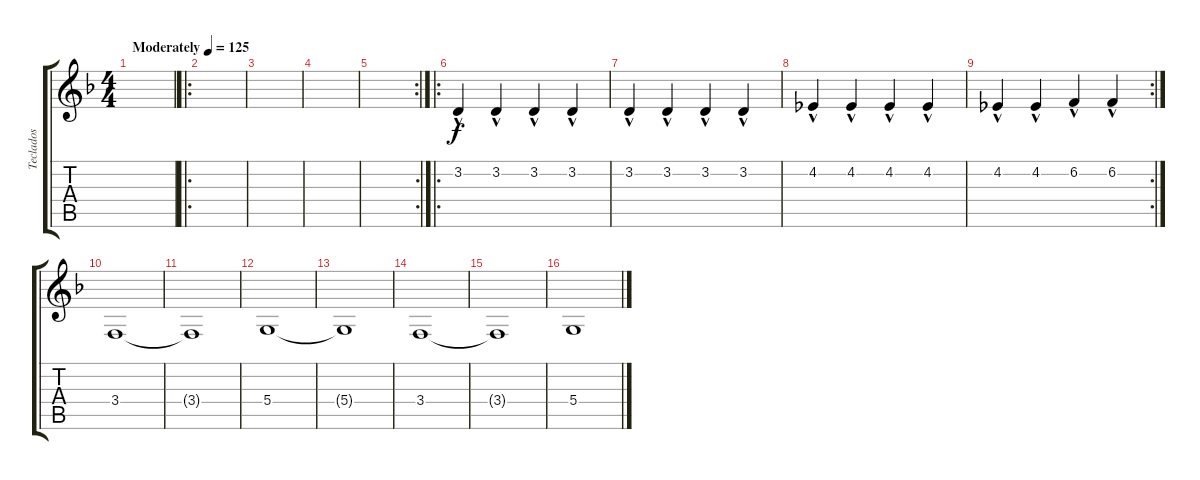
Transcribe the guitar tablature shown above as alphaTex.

\track ("Teclados" "Teclados") {instrument tremolostrings}
\staff {score tabs}
\tuning (E4 B3 G3 D3 A2 E2) {hide}
\ts (4 4)
\tempo (125 "Moderately")
\clef g2
\ks f
|
\ro
|
|
|
\rc 2
|
\ro
3.2{hac}.4 3.2{hac}.4 3.2{hac}.4 3.2{hac}.4 |
3.2{hac}.4 3.2{hac}.4 3.2{hac}.4 3.2{hac}.4 |
4.2{hac}.4 4.2{hac}.4 4.2{hac}.4 4.2{hac}.4 |
\rc 2
4.2{hac}.4 4.2{hac}.4 6.2{hac}.4 6.2{hac}.4 |
3.4.1{dy f} |
3.4{t}.1 |
5.4.1 |
5.4{t}.1 |
3.4.1 |
3.4{t}.1 |
5.4.1
